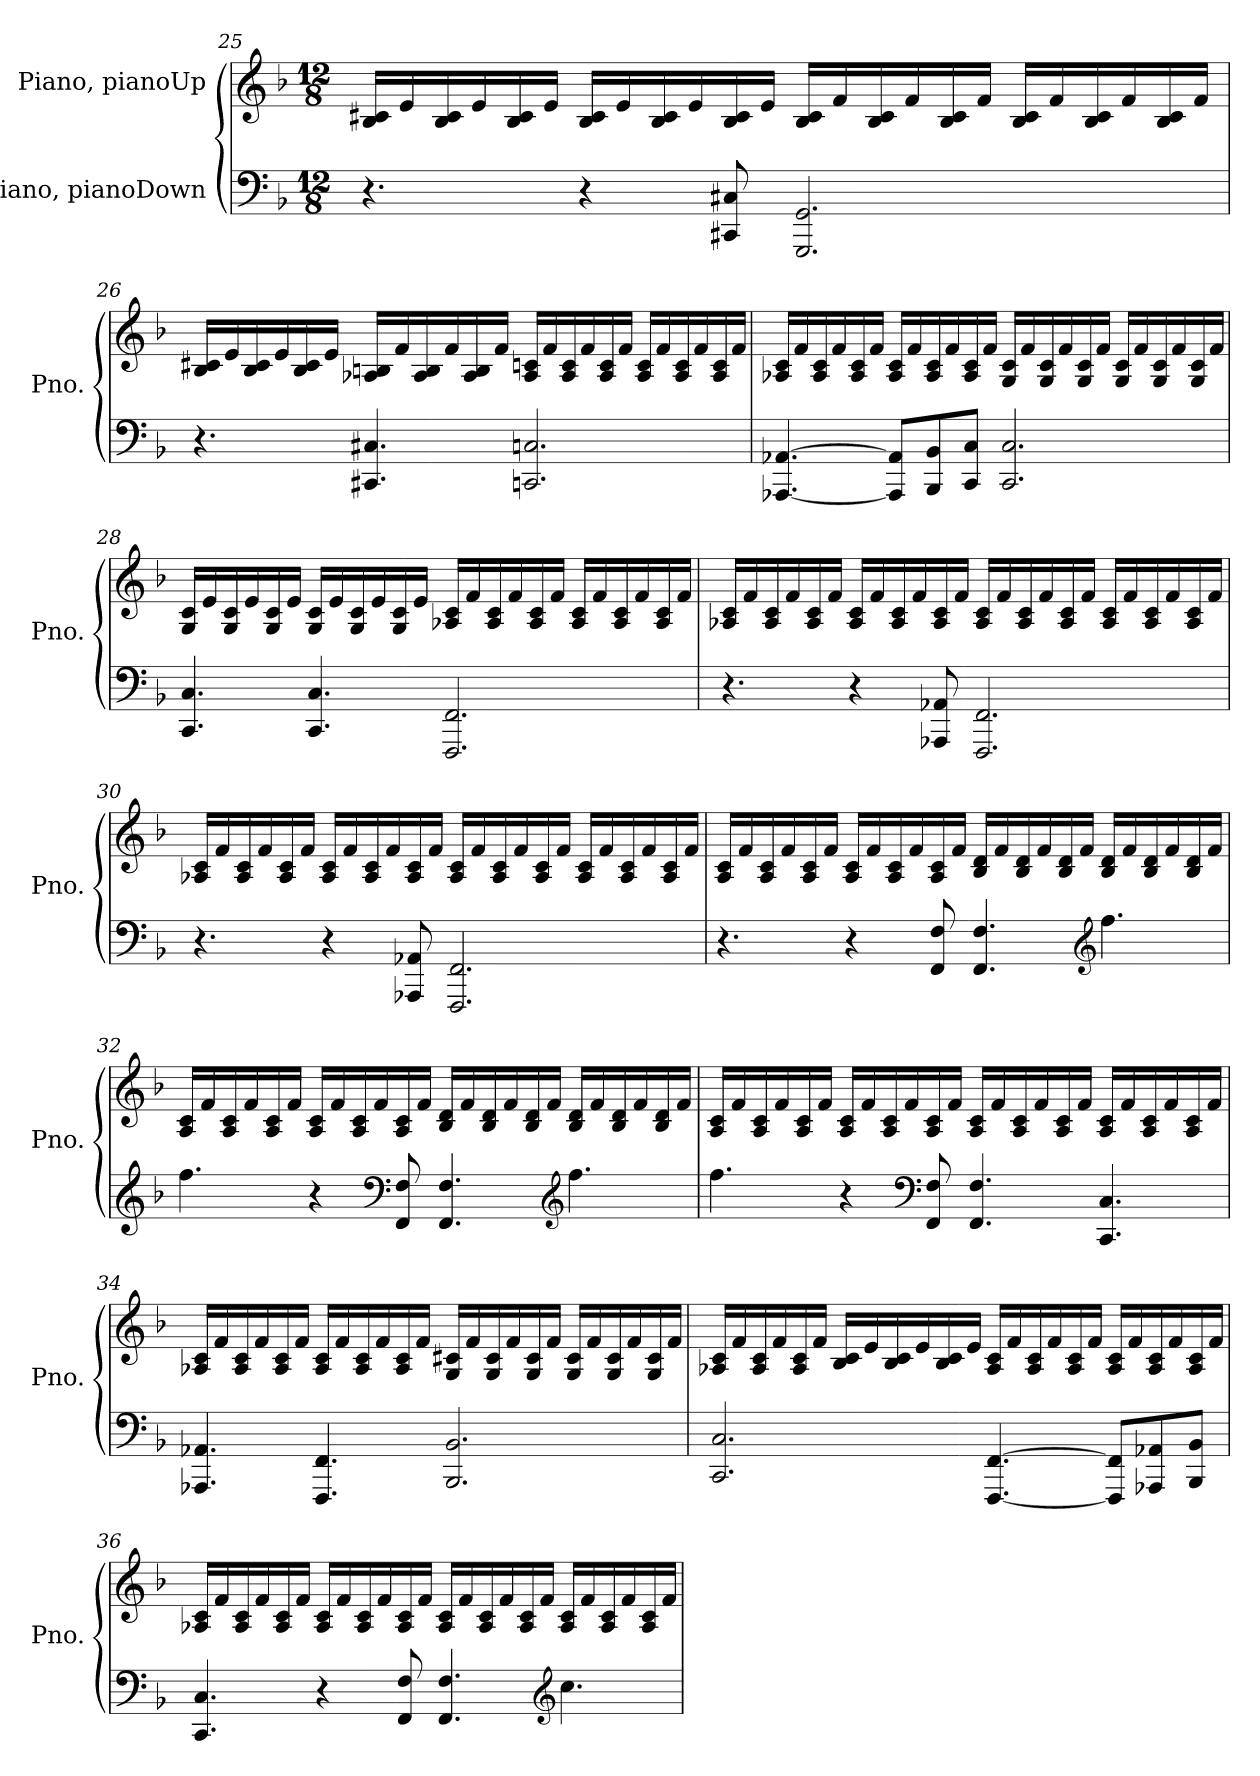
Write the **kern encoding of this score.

**kern	**kern
*part2	*part1
*staff2	*staff1
*I"Piano, pianoDown	*I"Piano, pianoUp
*I'Pno.	*I'Pno.
!!LO:PB:g=z
*clefF4	*clefG2
*k[b-]	*k[b-]
*M12/8	*M12/8
=25	=25
4.r	16B-/ 16c#X/LL
.	16e/
.	16B-/ 16c#/
.	16e/
.	16B-/ 16c#/
.	16e/JJ
4r	16B-/ 16c#/LL
.	16e/
.	16B-/ 16c#/
.	16e/
8CC#X/ 8C#X/	16B-/ 16c#/
.	16e/JJ
2.GGG/ 2.GG/	16B-/ 16c#/LL
.	16f/
.	16B-/ 16c#/
.	16f/
.	16B-/ 16c#/
.	16f/JJ
.	16B-/ 16c#/LL
.	16f/
.	16B-/ 16c#/
.	16f/
.	16B-/ 16c#/
.	16f/JJ
!!LO:LB:g=z
=26	=26
4.r	16B-/ 16c#X/LL
.	16e/
.	16B-/ 16c#/
.	16e/
.	16B-/ 16c#/
.	16e/JJ
4.CC#X/ 4.C#X/	16A-X/ 16Bn/LL
.	16f/
.	16A-/ 16B/
.	16f/
.	16A-/ 16B/
.	16f/JJ
2.CCn/ 2.Cn/	16A-/ 16cn/LL
.	16f/
.	16A-/ 16c/
.	16f/
.	16A-/ 16c/
.	16f/JJ
.	16A-/ 16c/LL
.	16f/
.	16A-/ 16c/
.	16f/
.	16A-/ 16c/
.	16f/JJ
!!LO:LB:g=z
=27	=27
[4.AAA-X/ [4.AA-X/	16A-X/ 16c/LL
.	16f/
.	16A-/ 16c/
.	16f/
.	16A-/ 16c/
.	16f/JJ
8AAA-/] 8AA-/]L	16A-/ 16c/LL
.	16f/
8BBB-/ 8BB-/	16A-/ 16c/
.	16f/
8CC/ 8C/J	16A-/ 16c/
.	16f/JJ
2.CC/ 2.C/	16G/ 16c/LL
.	16f/
.	16G/ 16c/
.	16f/
.	16G/ 16c/
.	16f/JJ
.	16G/ 16c/LL
.	16f/
.	16G/ 16c/
.	16f/
.	16G/ 16c/
.	16f/JJ
!!LO:LB:g=z
=28	=28
4.CC/ 4.C/	16G/ 16c/LL
.	16e/
.	16G/ 16c/
.	16e/
.	16G/ 16c/
.	16e/JJ
4.CC/ 4.C/	16G/ 16c/LL
.	16e/
.	16G/ 16c/
.	16e/
.	16G/ 16c/
.	16e/JJ
2.FFF/ 2.FF/	16A-X/ 16c/LL
.	16f/
.	16A-/ 16c/
.	16f/
.	16A-/ 16c/
.	16f/JJ
.	16A-/ 16c/LL
.	16f/
.	16A-/ 16c/
.	16f/
.	16A-/ 16c/
.	16f/JJ
!!LO:LB:g=z
=29	=29
4.r	16A-X/ 16c/LL
.	16f/
.	16A-/ 16c/
.	16f/
.	16A-/ 16c/
.	16f/JJ
4r	16A-/ 16c/LL
.	16f/
.	16A-/ 16c/
.	16f/
8AAA-X/ 8AA-X/	16A-/ 16c/
.	16f/JJ
2.FFF/ 2.FF/	16A-/ 16c/LL
.	16f/
.	16A-/ 16c/
.	16f/
.	16A-/ 16c/
.	16f/JJ
.	16A-/ 16c/LL
.	16f/
.	16A-/ 16c/
.	16f/
.	16A-/ 16c/
.	16f/JJ
!!LO:LB:g=z
=30	=30
4.r	16A-X/ 16c/LL
.	16f/
.	16A-/ 16c/
.	16f/
.	16A-/ 16c/
.	16f/JJ
4r	16A-/ 16c/LL
.	16f/
.	16A-/ 16c/
.	16f/
8AAA-X/ 8AA-X/	16A-/ 16c/
.	16f/JJ
2.FFF/ 2.FF/	16A-/ 16c/LL
.	16f/
.	16A-/ 16c/
.	16f/
.	16A-/ 16c/
.	16f/JJ
.	16A-/ 16c/LL
.	16f/
.	16A-/ 16c/
.	16f/
.	16A-/ 16c/
.	16f/JJ
!!LO:PB:g=z
=31	=31
4.r	16A/ 16c/LL
.	16f/
.	16A/ 16c/
.	16f/
.	16A/ 16c/
.	16f/JJ
4r	16A/ 16c/LL
.	16f/
.	16A/ 16c/
.	16f/
8FF/ 8F/	16A/ 16c/
.	16f/JJ
4.FF/ 4.F/	16B-/ 16d/LL
.	16f/
.	16B-/ 16d/
.	16f/
.	16B-/ 16d/
.	16f/JJ
*clefG2	*
4.ff\	16B-/ 16d/LL
.	16f/
.	16B-/ 16d/
.	16f/
.	16B-/ 16d/
.	16f/JJ
!!LO:LB:g=z
=32	=32
4.ff\	16A/ 16c/LL
.	16f/
.	16A/ 16c/
.	16f/
.	16A/ 16c/
.	16f/JJ
4r	16A/ 16c/LL
.	16f/
.	16A/ 16c/
.	16f/
*clefF4	*
8FF/ 8F/	16A/ 16c/
.	16f/JJ
4.FF/ 4.F/	16B-/ 16d/LL
.	16f/
.	16B-/ 16d/
.	16f/
.	16B-/ 16d/
.	16f/JJ
*clefG2	*
4.ff\	16B-/ 16d/LL
.	16f/
.	16B-/ 16d/
.	16f/
.	16B-/ 16d/
.	16f/JJ
!!LO:LB:g=z
=33	=33
4.ff\	16A/ 16c/LL
.	16f/
.	16A/ 16c/
.	16f/
.	16A/ 16c/
.	16f/JJ
4r	16A/ 16c/LL
.	16f/
.	16A/ 16c/
.	16f/
*clefF4	*
8FF/ 8F/	16A/ 16c/
.	16f/JJ
4.FF/ 4.F/	16A/ 16c/LL
.	16f/
.	16A/ 16c/
.	16f/
.	16A/ 16c/
.	16f/JJ
4.CC/ 4.C/	16A/ 16c/LL
.	16f/
.	16A/ 16c/
.	16f/
.	16A/ 16c/
.	16f/JJ
!!LO:LB:g=z
=34	=34
4.AAA-X/ 4.AA-X/	16A-X/ 16c/LL
.	16f/
.	16A-/ 16c/
.	16f/
.	16A-/ 16c/
.	16f/JJ
4.FFF/ 4.FF/	16A-/ 16c/LL
.	16f/
.	16A-/ 16c/
.	16f/
.	16A-/ 16c/
.	16f/JJ
2.BBB-/ 2.BB-/	16G/ 16c#X/LL
.	16f/
.	16G/ 16c#/
.	16f/
.	16G/ 16c#/
.	16f/JJ
.	16G/ 16c#/LL
.	16f/
.	16G/ 16c#/
.	16f/
.	16G/ 16c#/
.	16f/JJ
!!LO:LB:g=z
=35	=35
2.CC/ 2.C/	16A-X/ 16c/LL
.	16f/
.	16A-/ 16c/
.	16f/
.	16A-/ 16c/
.	16f/JJ
.	16B-/ 16c/LL
.	16e/
.	16B-/ 16c/
.	16e/
.	16B-/ 16c/
.	16e/JJ
[4.FFF/ [4.FF/	16A-/ 16c/LL
.	16f/
.	16A-/ 16c/
.	16f/
.	16A-/ 16c/
.	16f/JJ
8FFF/] 8FF/]L	16A-/ 16c/LL
.	16f/
8AAA-X/ 8AA-X/	16A-/ 16c/
.	16f/
8BBB-/ 8BB-/J	16A-/ 16c/
.	16f/JJ
!!LO:LB:g=z
=36	=36
4.CC/ 4.C/	16A-X/ 16c/LL
.	16f/
.	16A-/ 16c/
.	16f/
.	16A-/ 16c/
.	16f/JJ
4r	16A-/ 16c/LL
.	16f/
.	16A-/ 16c/
.	16f/
8FF/ 8F/	16A-/ 16c/
.	16f/JJ
4.FF/ 4.F/	16A-/ 16c/LL
.	16f/
.	16A-/ 16c/
.	16f/
.	16A-/ 16c/
.	16f/JJ
*clefG2	*
4.cc\	16A-/ 16c/LL
.	16f/
.	16A-/ 16c/
.	16f/
.	16A-/ 16c/
.	16f/JJ
=	=
*-	*-
